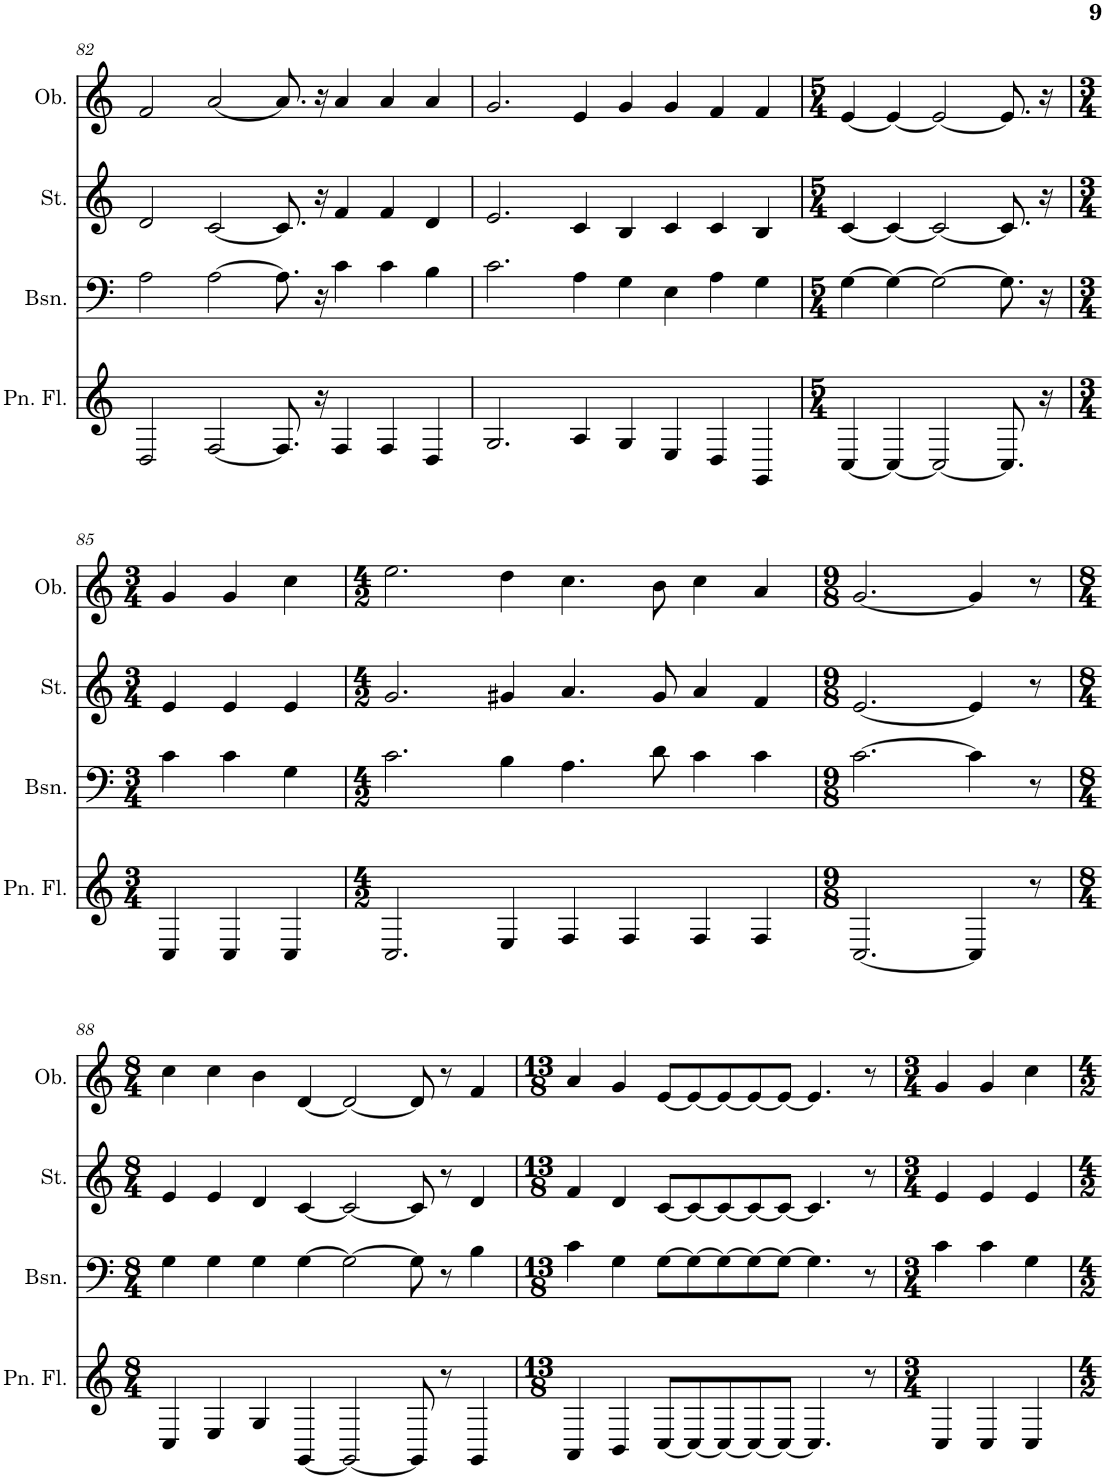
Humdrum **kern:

**kern	**kern	**kern	**kern
*part4	*part3	*part2	*part1
*staff4	*staff3	*staff2	*staff1
*I"Pan Flute	*I"Bassoon	*I"Strings	*I"Oboe
*I'Pn. Fl.	*I'Bsn.	*I'St.	*I'Ob.
!!LO:PB:g=z
*clefG2	*clefF4	*clefG2	*clefG2
*k[]	*k[]	*k[]	*k[]
*M4/2	*M4/2	*M4/2	*M4/2
=82	=82	=82	=82
2D/	2A\	2d/	2f/
[2F/	[2A\	[2c/	[2a/
8.F/]	8.A\]	8.c/]	8.a/]
16r	16r	16r	16r
4F/	4c\	4f/	4a/
4F/	4c\	4f/	4a/
4D/	4B\	4d/	4a/
=83	=83	=83	=83
2.G/	2.c\	2.e/	2.g/
4A/	4A\	4c/	4e/
4G/	4G\	4B/	4g/
4E/	4E\	4c/	4g/
4D/	4A\	4c/	4f/
4GG/	4G\	4B/	4f/
=84	=84	=84	=84
*M5/4	*M5/4	*M5/4	*M5/4
[4C/	[4G\	[4c/	[4e/
4C/_	4G\_	4c/_	4e/_
2C/_	2G\_	2c/_	2e/_
8.C/]	8.G\]	8.c/]	8.e/]
16r	16r	16r	16r
!!LO:LB:g=z
=85	=85	=85	=85
*M3/4	*M3/4	*M3/4	*M3/4
4C/	4c\	4e/	4g/
4C/	4c\	4e/	4g/
4C/	4G\	4e/	4cc\
=86	=86	=86	=86
*M4/2	*M4/2	*M4/2	*M4/2
2.C/	2.c\	2.g/	2.ee\
4E/	4B\	4g#X/	4dd\
4F/	4.A\	4.a/	4.cc\
4F/	.	.	.
.	8d\	8g#/	8b\
4F/	4c\	4a/	4cc\
4F/	4c\	4f/	4a/
=87	=87	=87	=87
*M9/8	*M9/8	*M9/8	*M9/8
[2.C/	[2.c\	[2.e/	[2.g/
4C/]	4c\]	4e/]	4g/]
8r	8r	8r	8r
!!LO:LB:g=z
=88	=88	=88	=88
*M8/4	*M8/4	*M8/4	*M8/4
4C/	4G\	4e/	4cc\
4E/	4G\	4e/	4cc\
4G/	4G\	4d/	4b\
[4GG/	[4G\	[4c/	[4d/
2GG/_	2G\_	2c/_	2d/_
8GG/]	8G\]	8c/]	8d/]
8r	8r	8r	8r
4GG/	4B\	4d/	4f/
=89	=89	=89	=89
*M13/8	*M13/8	*M13/8	*M13/8
4AA/	4c\	4f/	4a/
4BB/	4G\	4d/	4g/
[8C/L	[8G\L	[8c/L	[8e/L
8C/_	8G\_	8c/_	8e/_
8C/_	8G\_	8c/_	8e/_
8C/_	8G\_	8c/_	8e/_
8C/J_	8G\J_	8c/J_	8e/J_
4.C/]	4.G\]	4.c/]	4.e/]
8r	8r	8r	8r
=90	=90	=90	=90
*M3/4	*M3/4	*M3/4	*M3/4
4C/	4c\	4e/	4g/
4C/	4c\	4e/	4g/
4C/	4G\	4e/	4cc\
=	=	=	=
*-	*-	*-	*-
